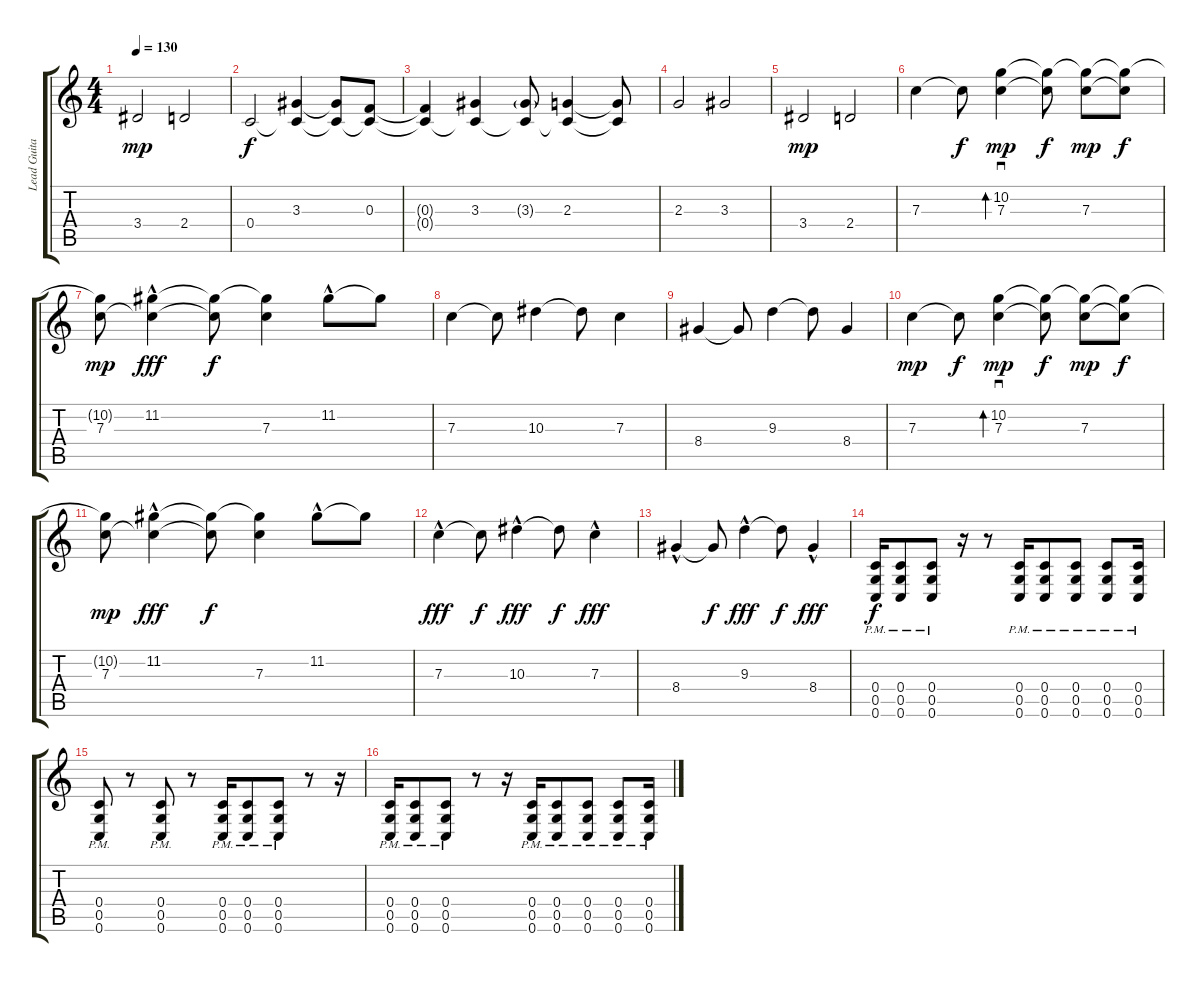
\track ("Lead Guitar" "Lead Guita") {instrument distortionguitar}
\staff {score tabs}
\tuning (D4 A3 F3 C3 G2 C2) {hide}
\ts (4 4)
\tempo 130
\clef g2
\ks c
3.4.2{dy mp} 2.4.2 |
0.4.2{dy f} (3.3 0.4{t}).4 (3.3{t} 0.4{t}).8 (0.3 0.4{t}).8 |
(0.3{t} 0.4{t}).4 (3.3 0.4{t}).4 (3.3{g} 0.4{t}).8 (2.3 0.4{t}).4 (2.3{t} 0.4{t}).8 |
2.3.2 3.3.2 |
3.4.2{dy mp} 2.4.2 |
7.3.4{volume 5} 7.3{t}.8{dy f} (10.2 7.3).4{sd bd 240 dy mp} (10.2{t} 7.3{t}).8{dy f} (10.2{t} 7.3).8{dy mp} (10.2{t} 7.3{t}).8{dy f} |
(10.2{t} 7.3).8{dy mp} (11.2{hac} 7.3{t}).4{dy fff} (11.2{t} 7.3{t}).8{dy f} (11.2{t} 7.3).4 11.2{hac}.8 11.2{t}.8 |
7.3.4 7.3{t}.8 10.3.4 10.3{t}.8 7.3.4 |
8.4.4 8.4{t}.8 9.3.4 9.3{t}.8 8.4.4 |
7.3.4{dy mp} 7.3{t}.8{dy f} (10.2 7.3).4{sd bd 240 dy mp} (10.2{t} 7.3{t}).8{dy f} (10.2{t} 7.3).8{dy mp} (10.2{t} 7.3{t}).8{dy f} |
(10.2{t} 7.3).8{dy mp} (11.2{hac} 7.3{t}).4{dy fff} (11.2{t} 7.3{t}).8{dy f} (11.2{t} 7.3).4 11.2{hac}.8 11.2{t}.8 |
7.3{hac}.4{dy fff volume 7} 7.3{t}.8{dy f} 10.3{hac}.4{dy fff} 10.3{t}.8{dy f} 7.3{hac}.4{dy fff} |
8.4{hac}.4 8.4{t}.8{dy f} 9.3{hac}.4{dy fff} 9.3{t}.8{dy f} 8.4{hac}.4{dy fff} |
(0.4{pm} 0.5{pm} 0.6{pm}).16{dy f} (0.4{pm} 0.5{pm} 0.6{pm}).8 (0.4{pm} 0.5{pm} 0.6{pm}).8 r.16 r.8 (0.4{pm} 0.5{pm} 0.6{pm}).16 (0.4{pm} 0.5{pm} 0.6{pm}).8 (0.4{pm} 0.5{pm} 0.6{pm}).8 (0.4{pm} 0.5{pm} 0.6{pm}).8 (0.4{pm} 0.5{pm} 0.6{pm}).16 |
(0.4{pm} 0.5{pm} 0.6{pm}).8 r.8 (0.4{pm} 0.5{pm} 0.6{pm}).8 r.8 (0.4{pm} 0.5{pm} 0.6{pm}).16 (0.4{pm} 0.5{pm} 0.6{pm}).8 (0.4{pm} 0.5{pm} 0.6{pm}).8 r.8 r.16 |
(0.4{pm} 0.5{pm} 0.6{pm}).16 (0.4{pm} 0.5{pm} 0.6{pm}).8 (0.4{pm} 0.5{pm} 0.6{pm}).8 r.8 r.16 (0.4{pm} 0.5{pm} 0.6{pm}).16 (0.4{pm} 0.5{pm} 0.6{pm}).8 (0.4{pm} 0.5{pm} 0.6{pm}).8 (0.4{pm} 0.5{pm} 0.6{pm}).8 (0.4{pm} 0.5{pm} 0.6{pm}).16
